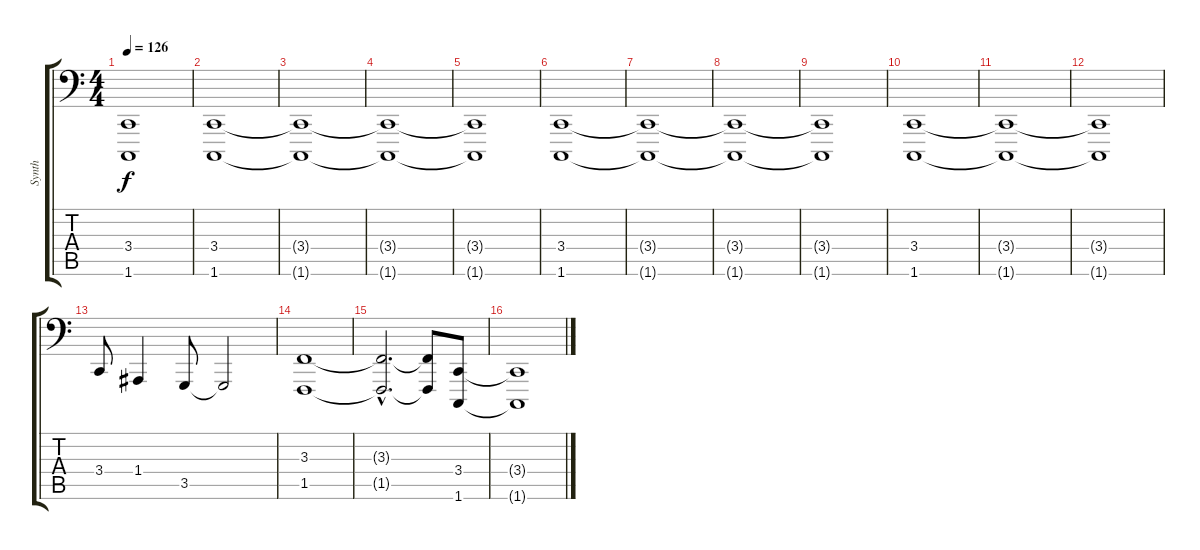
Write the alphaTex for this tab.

\track ("Synth" "Synth") {instrument lead2sawtooth}
\staff {score tabs}
\tuning (C3 G2 D2 A1 E1 B0) {hide}
\ts (4 4)
\tempo 126
\clef f4
\ks c
(3.4{t} 1.6{t}).1{dy f} |
(3.4 1.6).1 |
(3.4{t} 1.6{t}).1 |
(3.4{t} 1.6{t}).1 |
(3.4{t} 1.6{t}).1 |
(3.4 1.6).1 |
(3.4{t} 1.6{t}).1 |
(3.4{t} 1.6{t}).1 |
(3.4{t} 1.6{t}).1 |
(3.4 1.6).1 |
(3.4{t} 1.6{t}).1 |
(3.4{t} 1.6{t}).1 |
3.4.8 1.4.4 3.5.8 3.5{t}.2 |
(3.3 1.5).1 |
(3.3{hac t} 1.5{hac t}).2{d} (3.3{t} 1.5{t}).8 (3.4 1.6).8 |
(3.4{t} 1.6{t}).1
